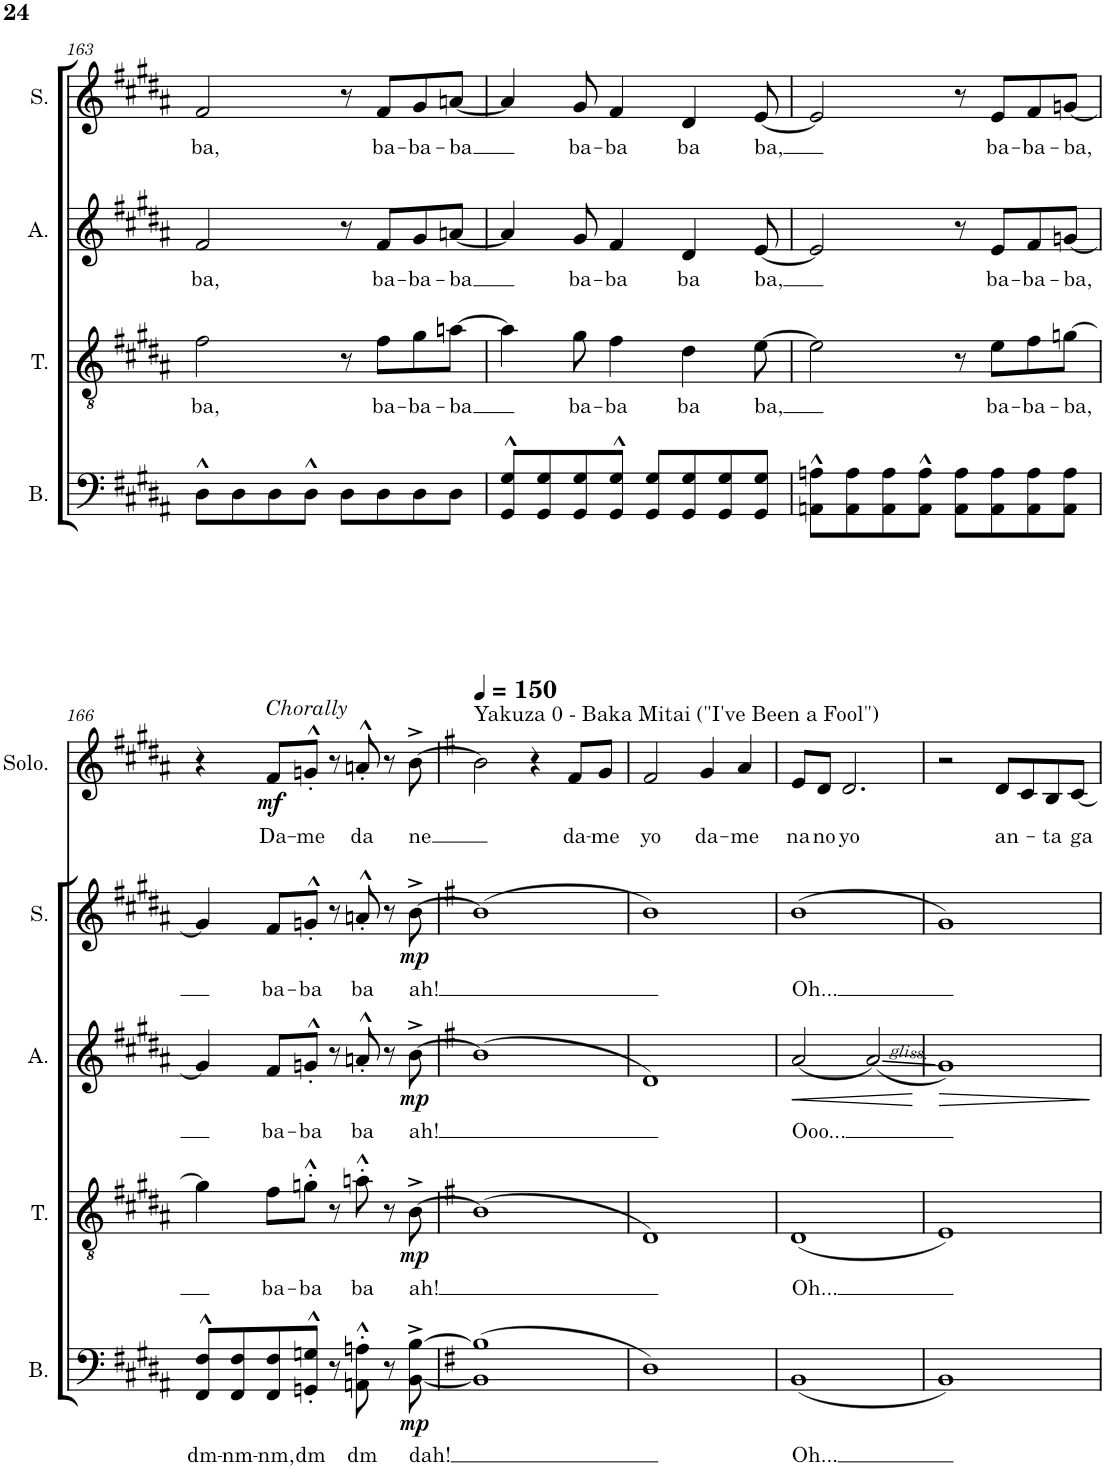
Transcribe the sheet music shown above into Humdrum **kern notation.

**kern	**text	**dynam	**kern	**text	**dynam	**kern	**text	**dynam	**kern	**text	**dynam	**kern	**text	**dynam
*part5	*part5	*part5	*part4	*part4	*part4	*part3	*part3	*part3	*part2	*part2	*part2	*part1	*part1	*part1
*staff5	*staff5	*staff5	*staff4	*staff4	*staff4	*staff3	*staff3	*staff3	*staff2	*staff2	*staff2	*staff1	*staff1	*staff1
*I"Bass	*	*	*I"Tenor	*	*	*I"Alto	*	*	*I"Soprano	*	*	*I"Soloist	*	*
*I'B.	*	*	*I'T.	*	*	*I'A.	*	*	*I'S.	*	*	*I'Solo.	*	*
!!LO:PB:g=z
*clefF4	*	*	*clefGv2	*	*	*clefG2	*	*	*clefG2	*	*	*clefG2	*	*
*k[f#c#g#d#a#]	*	*	*k[f#c#g#d#a#]	*	*	*k[f#c#g#d#a#]	*	*	*k[f#c#g#d#a#]	*	*	*k[f#c#g#d#a#]	*	*
*M4/4	*	*	*M4/4	*	*	*M4/4	*	*	*M4/4	*	*	*M4/4	*	*
=163	=163	=163	=163	=163	=163	=163	=163	=163	=163	=163	=163	=163	=163	=163
!	!	!	!	!LO:LY:b	!	!	!LO:LY:b	!	!	!LO:LY:b	!	!	!	!
8D#^^\L	.	.	2f#\	ba,	.	2f#/	ba,	.	2f#/	ba,	.	1r	.	.
8D#\	.	.	.	.	.	.	.	.	.	.	.	.	.	.
8D#\	.	.	.	.	.	.	.	.	.	.	.	.	.	.
8D#^^\J	.	.	.	.	.	.	.	.	.	.	.	.	.	.
8D#\L	.	.	8r	.	.	8r	.	.	8r	.	.	.	.	.
!	!	!	!	!LO:LY:b	!	!	!LO:LY:b	!	!	!LO:LY:b	!	!	!	!
8D#\	.	.	8f#\L	ba-	.	8f#/L	ba-	.	8f#/L	ba-	.	.	.	.
!	!	!	!	!LO:LY:b	!	!	!LO:LY:b	!	!	!LO:LY:b	!	!	!	!
8D#\	.	.	8g#\	-ba-	.	8g#/	-ba-	.	8g#/	-ba-	.	.	.	.
!	!	!	!	!LO:LY:b	!	!	!LO:LY:b	!	!	!LO:LY:b	!	!	!	!
8D#\J	.	.	[8an\J	-ba	.	[8an/J	-ba	.	[8an/J	-ba	.	.	.	.
=164	=164	=164	=164	=164	=164	=164	=164	=164	=164	=164	=164	=164	=164	=164
8GG#/^^ 8G#/^^L	.	.	4a\]	.	.	4a/]	.	.	4a/]	.	.	1r	.	.
8GG#/ 8G#/	.	.	.	.	.	.	.	.	.	.	.	.	.	.
!	!	!	!	!LO:LY:b	!	!	!LO:LY:b	!	!	!LO:LY:b	!	!	!	!
8GG#/ 8G#/	.	.	8g#\	ba-	.	8g#/	ba-	.	8g#/	ba-	.	.	.	.
!	!	!	!	!LO:LY:b	!	!	!LO:LY:b	!	!	!LO:LY:b	!	!	!	!
8GG#/^^ 8G#/^^J	.	.	4f#\	-ba	.	4f#/	-ba	.	4f#/	-ba	.	.	.	.
8GG#/ 8G#/L	.	.	.	.	.	.	.	.	.	.	.	.	.	.
!	!	!	!	!LO:LY:b	!	!	!LO:LY:b	!	!	!LO:LY:b	!	!	!	!
8GG#/ 8G#/	.	.	4d#\	ba	.	4d#/	ba	.	4d#/	ba	.	.	.	.
8GG#/ 8G#/	.	.	.	.	.	.	.	.	.	.	.	.	.	.
!	!	!	!	!LO:LY:b	!	!	!LO:LY:b	!	!	!LO:LY:b	!	!	!	!
8GG#/ 8G#/J	.	.	[8e\	ba,	.	[8e/	ba,	.	[8e/	ba,	.	.	.	.
=165	=165	=165	=165	=165	=165	=165	=165	=165	=165	=165	=165	=165	=165	=165
8AAn\^^ 8An\^^L	.	.	2e\]	.	.	2e/]	.	.	2e/]	.	.	1r	.	.
8AA\ 8A\	.	.	.	.	.	.	.	.	.	.	.	.	.	.
8AA\ 8A\	.	.	.	.	.	.	.	.	.	.	.	.	.	.
8AA\^^ 8A\^^J	.	.	.	.	.	.	.	.	.	.	.	.	.	.
8AA\ 8A\L	.	.	8r	.	.	8r	.	.	8r	.	.	.	.	.
!	!	!	!	!LO:LY:b	!	!	!LO:LY:b	!	!	!LO:LY:b	!	!	!	!
8AA\ 8A\	.	.	8e\L	ba-	.	8e/L	ba-	.	8e/L	ba-	.	.	.	.
!	!	!	!	!LO:LY:b	!	!	!LO:LY:b	!	!	!LO:LY:b	!	!	!	!
8AA\ 8A\	.	.	8f#\	-ba-	.	8f#/	-ba-	.	8f#/	-ba-	.	.	.	.
!	!	!	!	!LO:LY:b	!	!	!LO:LY:b	!	!	!LO:LY:b	!	!	!	!
8AA\ 8A\J	.	.	[8gn\J	-ba,	.	[8gn/J	-ba,	.	[8gn/J	-ba,	.	.	.	.
!!LO:LB:g=z
=166	=166	=166	=166	=166	=166	=166	=166	=166	=166	=166	=166	=166	=166	=166
!	!LO:LY:b	!	!	!	!	!	!	!	!	!	!	!	!	!
8FF#/^^ 8F#/^^L	dm-	.	4g\]	.	.	4g/]	.	.	4g/]	.	.	4r	.	.
!	!LO:LY:b	!	!	!	!	!	!	!	!	!	!	!	!	!
8FF#/ 8F#/	-nm-	.	.	.	.	.	.	.	.	.	.	.	.	.
!	!	!	!	!	!	!	!	!	!	!	!	!LO:TX:a:i:t=Chorally	!	!
!	!LO:LY:b	!	!	!LO:LY:b	!	!	!LO:LY:b	!	!	!LO:LY:b	!	!	!LO:LY:b	!LO:DY:b
8FF#/ 8F#/	-nm,	.	8f#\L	ba-	.	8f#/L	ba-	.	8f#/L	ba-	.	8f#/L	Da-	mf
!	!LO:LY:b	!	!	!LO:LY:b	!	!	!LO:LY:b	!	!	!LO:LY:b	!	!	!LO:LY:b	!
8GGn/'^^ 8Gn/'^^J	dm	.	8gn'^^\J	-ba	.	8gn'^^/J	-ba	.	8gn'^^/J	-ba	.	8gn'^^/J	-me	.
8r	.	.	8r	.	.	8r	.	.	8r	.	.	8r	.	.
!	!LO:LY:b	!	!	!LO:LY:b	!	!	!LO:LY:b	!	!	!LO:LY:b	!	!	!LO:LY:b	!
8AAn\'^^ 8An\'^^	dm	.	8an'^^\	ba	.	8an'^^/	ba	.	8an'^^/	ba	.	8an'^^/	da	.
8r	.	.	8r	.	.	8r	.	.	8r	.	.	8r	.	.
!	!LO:LY:b	!LO:DY:b	!	!LO:LY:b	!LO:DY:b	!	!LO:LY:b	!LO:DY:b	!	!LO:LY:b	!LO:DY:b	!	!LO:LY:b	!
[8BB\^ [8B\^	dah!	mp	[8B^\	ah!	mp	[8b^\	ah!	mp	[8b^\	ah!	mp	[8b^\	ne	.
=167	=167	=167	=167	=167	=167	=167	=167	=167	=167	=167	=167	=167	=167	=167
*k[f#]	*	*	*k[f#]	*	*	*k[f#]	*	*	*k[f#]	*	*	*k[f#]	*	*
*	*	*	*	*	*	*	*	*	*	*	*	*MM150	*	*
!	!	!	!	!	!	!	!	!	!	!	!	!LO:TX:a:t=Yakuza 0 - Baka Mitai ("I've Been a Fool")	!	!
(1BB] 1B]	.	.	(1B]	.	.	(1b]	.	.	(1b]	.	.	2b\]	.	.
.	.	.	.	.	.	.	.	.	.	.	.	4r	.	.
!	!	!	!	!	!	!	!	!	!	!	!	!	!LO:LY:b	!
.	.	.	.	.	.	.	.	.	.	.	.	8f#/L	da-	.
!	!	!	!	!	!	!	!	!	!	!	!	!	!LO:LY:b	!
.	.	.	.	.	.	.	.	.	.	.	.	8g/J	-me	.
=168	=168	=168	=168	=168	=168	=168	=168	=168	=168	=168	=168	=168	=168	=168
!	!	!	!	!	!	!	!	!	!	!	!	!	!LO:LY:b	!
1D)	.	.	1D)	.	.	1d)	.	.	1b)	.	.	2f#/	yo	.
!	!	!	!	!	!	!	!	!	!	!	!	!	!LO:LY:b	!
.	.	.	.	.	.	.	.	.	.	.	.	4g/	da-	.
!	!	!	!	!	!	!	!	!	!	!	!	!	!LO:LY:b	!
.	.	.	.	.	.	.	.	.	.	.	.	4a/	-me	.
=169	=169	=169	=169	=169	=169	=169	=169	=169	=169	=169	=169	=169	=169	=169
!	!LO:LY:b	!	!	!LO:LY:b	!	!	!LO:LY:b	!LO:HP:b	!	!LO:LY:b	!	!	!LO:LY:b	!
(1BB	Oh...	.	(1D	Oh...	.	[2a/	Ooo...	<	(1b	Oh...	.	8e/L	na	.
!	!	!	!	!	!	!	!	!	!	!	!	!	!LO:LY:b	!
.	.	.	.	.	.	.	.	.	.	.	.	8d/J	no	.
!	!	!	!	!	!	!	!	!	!	!	!	!	!LO:LY:b	!
.	.	.	.	.	.	.	.	.	.	.	.	2.d/	yo	.
.	.	.	.	.	.	(2a/]	.	.	.	.	.	.	.	.
.	.	.	.	.	.	.	.	[	.	.	.	.	.	.
=170	=170	=170	=170	=170	=170	=170	=170	=170	=170	=170	=170	=170	=170	=170
!	!	!	!	!	!	!	!	!LO:HP:b	!	!	!	!	!	!
1BB)	.	.	1E)	.	.	1g)	.	>	1g)	.	.	2r	.	.
!	!	!	!	!	!	!	!	!	!	!	!	!	!LO:LY:b	!
.	.	.	.	.	.	.	.	.	.	.	.	8d/L	-an-	.
.	.	.	.	.	.	.	.	.	.	.	.	8c/	.	.
!	!	!	!	!	!	!	!	!	!	!	!	!	!LO:LY:b	!
.	.	.	.	.	.	.	.	.	.	.	.	8B/	-ta	.
!	!	!	!	!	!	!	!	!	!	!	!	!	!LO:LY:b	!
.	.	.	.	.	.	.	.	.	.	.	.	[8c/J	ga	.
.	.	.	.	.	.	.	.	]	.	.	.	.	.	.
=	=	=	=	=	=	=	=	=	=	=	=	=	=	=
*-	*-	*-	*-	*-	*-	*-	*-	*-	*-	*-	*-	*-	*-	*-
